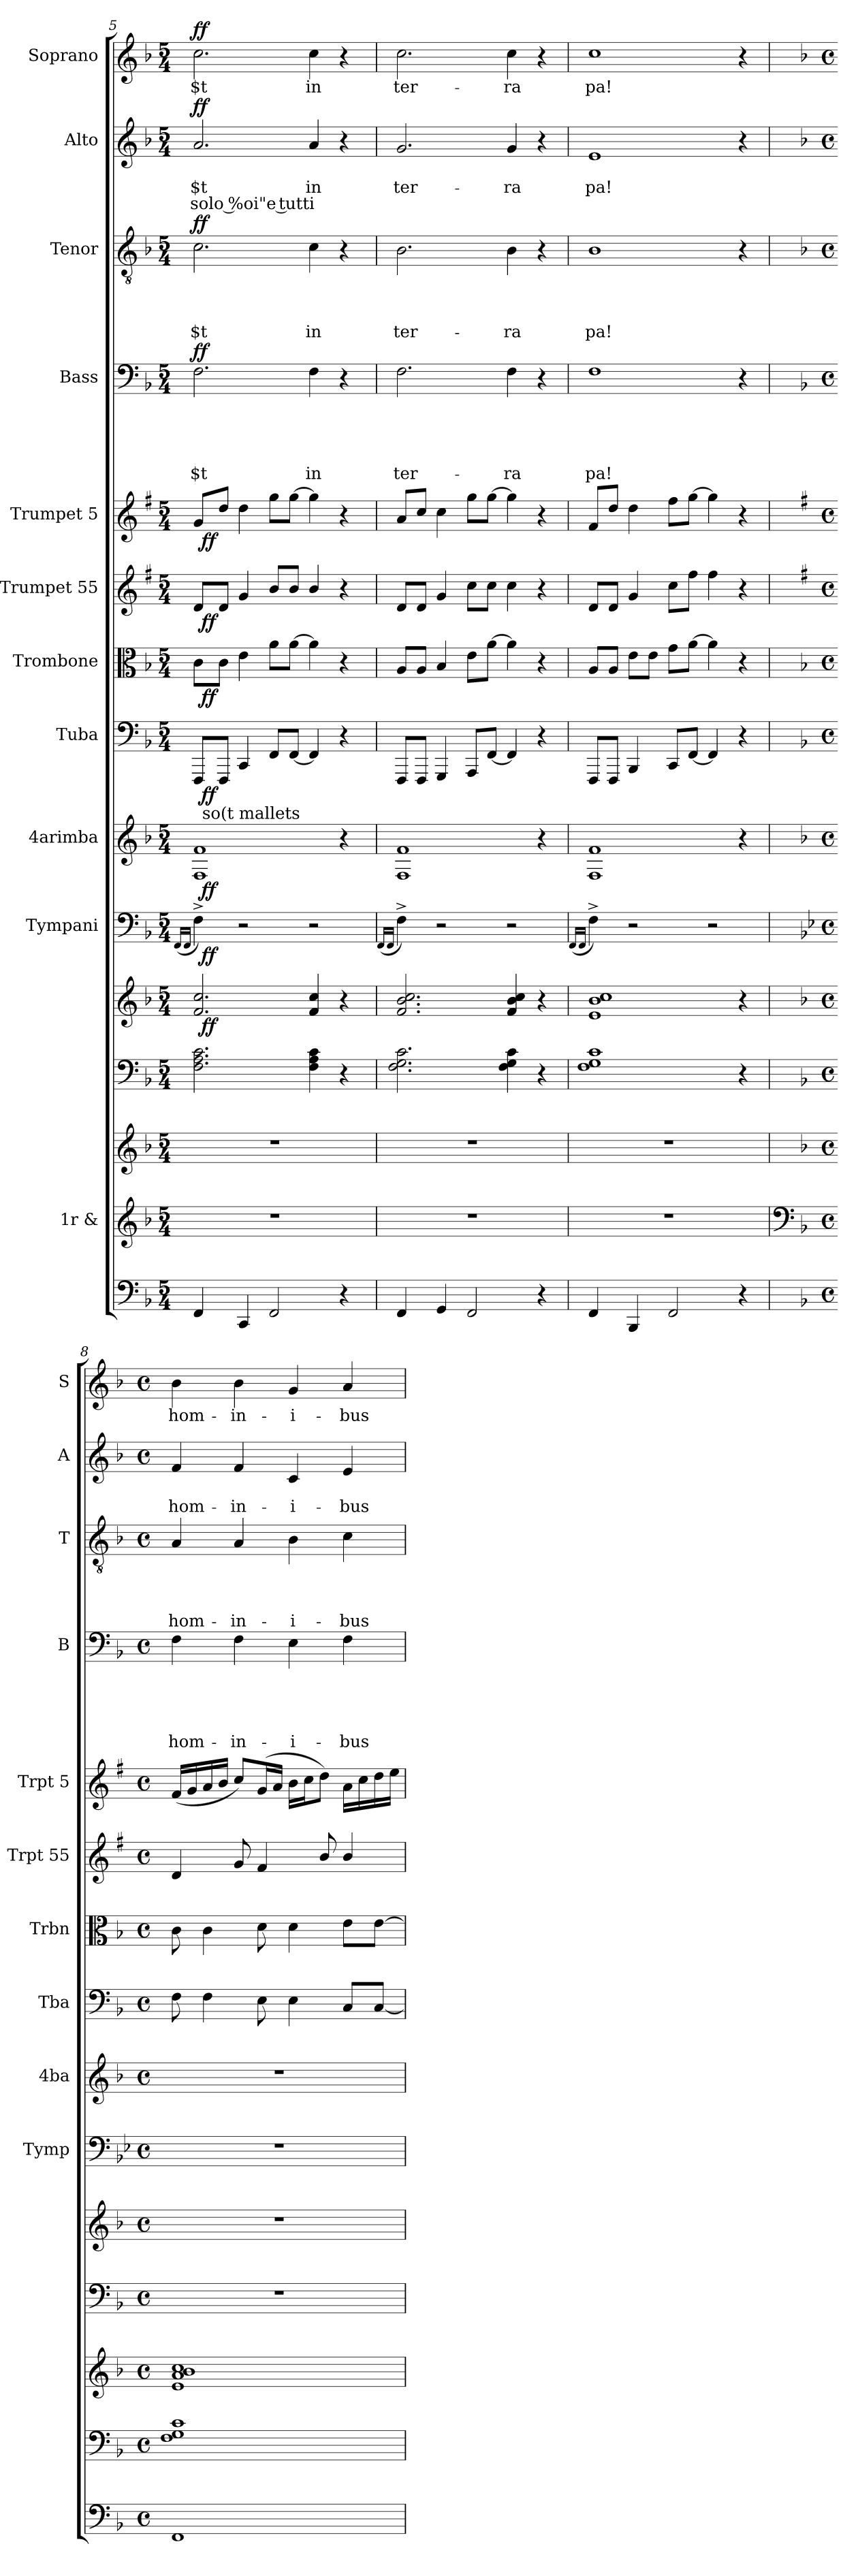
**kern	**kern	**kern	**kern	**kern	**dynam	**kern	**dynam	**kern	**dynam	**kern	**dynam	**kern	**dynam	**kern	**dynam	**kern	**dynam	**kern	**text	**text	**text	**text	**text	**dynam	**kern	**text	**text	**text	**text	**dynam	**kern	**text	**text	**text	**dynam	**kern	**text	**dynam
*part14	*part13	*part13	*part12	*part11	*part11	*part10	*part10	*part9	*part9	*part8	*part8	*part7	*part7	*part6	*part6	*part5	*part5	*part4	*part4	*part4	*part4	*part4	*part4	*part4	*part3	*part3	*part3	*part3	*part3	*part3	*part2	*part2	*part2	*part2	*part2	*part1	*part1	*part1
*staff15	*staff14	*staff13	*staff12	*staff11	*staff11	*staff10	*staff10	*staff9	*staff9	*staff8	*staff8	*staff7	*staff7	*staff6	*staff6	*staff5	*staff5	*staff4	*staff4	*staff4	*staff4	*staff4	*staff4	*staff4	*staff3	*staff3	*staff3	*staff3	*staff3	*staff3	*staff2	*staff2	*staff2	*staff2	*staff2	*staff1	*staff1	*staff1
*	*I"1r &	*	*	*	*	*I"Tympani	*	*I"4arimba	*	*I"Tuba	*	*I"Trombone	*	*I"Trumpet 55	*	*I"Trumpet 5	*	*I"Bass	*	*	*	*	*	*	*I"Tenor	*	*	*	*	*	*I"Alto	*	*	*	*	*I"Soprano	*	*
*	*	*	*	*	*	*I'Tymp	*	*I'4ba	*	*I'Tba	*	*I'Trbn	*	*I'Trpt 55	*	*I'Trpt 5	*	*I'B	*	*	*	*	*	*	*I'T	*	*	*	*	*	*I'A	*	*	*	*	*I'S	*	*
*clefF4	*clefG2	*clefG2	*clefF4	*clefG2	*	*clefF4	*	*clefG2	*	*clefF4	*	*clefC3	*	*clefG2	*	*clefG2	*	*clefF4	*	*	*	*	*	*	*clefGv2	*	*	*	*	*	*clefG2	*	*	*	*	*clefG2	*	*
*	*	*	*	*	*	*	*	*	*	*	*	*	*	*ITrd1c2	*	*ITrd1c2	*	*	*	*	*	*	*	*	*	*	*	*	*	*	*	*	*	*	*	*	*	*
*k[b-]	*k[b-]	*k[b-]	*k[b-]	*k[b-]	*	*k[b-]	*	*k[b-]	*	*k[b-]	*	*k[b-]	*	*k[b-]	*	*k[b-]	*	*k[b-]	*	*	*	*	*	*	*k[b-]	*	*	*	*	*	*k[b-]	*	*	*	*	*k[b-]	*	*
*F:	*F:	*F:	*F:	*F:	*	*F:	*	*F:	*	*F:	*	*F:	*	*F:	*	*F:	*	*F:	*	*	*	*	*	*	*F:	*	*	*	*	*	*F:	*	*	*	*	*F:	*	*
*M5/4	*M5/4	*M5/4	*M5/4	*M5/4	*	*M5/4	*	*M5/4	*	*M5/4	*	*M5/4	*	*M5/4	*	*M5/4	*	*M5/4	*	*	*	*	*	*	*M5/4	*	*	*	*	*	*M5/4	*	*	*	*	*M5/4	*	*
=5	=5	=5	=5	=5	=5	=5	=5	=5	=5	=5	=5	=5	=5	=5	=5	=5	=5	=5	=5	=5	=5	=5	=5	=5	=5	=5	=5	=5	=5	=5	=5	=5	=5	=5	=5	=5	=5	=5
.	.	.	.	.	.	(>16qFF/LL	.	.	.	.	.	.	.	.	.	.	.	.	.	.	.	.	.	.	.	.	.	.	.	.	.	.	.	.	.	.	.	.
.	.	.	.	.	.	16qFF/JJ	.	.	.	.	.	.	.	.	.	.	.	.	.	.	.	.	.	.	.	.	.	.	.	.	.	.	.	.	.	.	.	.
!	!	!	!	!	!	!	!	!	!	!	!	!	!	!	!	!	!	!	!	!	!	!	!LO:LY:b	!LO:DY:a	!	!	!	!	!LO:LY:b	!LO:DY:a	!	!	!LO:LY:b	!LO:LY:b	!LO:DY:a	!	!LO:LY:b	!LO:DY:a
*	*	*	*	*^	*	*^	*	*^	*	*^	*	*^	*	*^	*	*^	*	*	*	*	*	*	*	*	*	*	*	*	*	*	*	*	*	*	*	*	*	*
4FF/	4%5r	4%5r	2.F\ 2.A\ 2.c\	2.f/ 2.cc/	32ryy	.	4F^>\)	32ryy	.	1F 1f	32ryy	.	8FFF/L	32ryy	.	8c\L	32ryy	.	8c/L	32ryy	.	8f/L	32ryy	.	2.F\	.	.	.	.	$t	ff	2.c\	.	.	.	$t	ff	2.a/	.	$t	solo %oi"e tutti	ff	2.cc\	$t	ff
!	!	!	!	!	!	!	!	!	!	!	!LO:TX:a:t=so(t mallets	!	!	!	!	!	!	!	!	!	!	!	!	!	!	!	!	!	!	!	!	!	!	!	!	!	!	!	!	!	!	!	!	!	!
!	!	!	!	!	!	!LO:DY:b	!	!	!LO:DY:b	!	!	!LO:DY:b	!	!	!LO:DY:b	!	!	!LO:DY:b	!	!	!LO:DY:b	!	!	!LO:DY:b	!	!	!	!	!	!	!	!	!	!	!	!	!	!	!	!	!	!	!	!	!
.	.	.	.	.	1ryy	ff	.	1ryy	ff	.	1ryy	ff	.	1ryy	ff	.	1ryy	ff	.	1ryy	ff	.	1ryy	ff	.	.	.	.	.	.	.	.	.	.	.	.	.	.	.	.	.	.	.	.	.
.	.	.	.	.	.	.	.	.	.	.	.	.	8FFF/J	.	.	8c\J	.	.	8c/J	.	.	8cc/J	.	.	.	.	.	.	.	.	.	.	.	.	.	.	.	.	.	.	.	.	.	.	.
4CC/	.	.	.	.	.	.	2r	.	.	.	.	.	4CC/	.	.	4e\	.	.	4f/	.	.	4cc\	.	.	.	.	.	.	.	.	.	.	.	.	.	.	.	.	.	.	.	.	.	.	.
2FF/	.	.	.	.	.	.	.	.	.	.	.	.	8FF/L	.	.	8a\L	.	.	8a/L	.	.	8ff\L	.	.	.	.	.	.	.	.	.	.	.	.	.	.	.	.	.	.	.	.	.	.	.
.	.	.	.	.	.	.	.	.	.	.	.	.	[<8FF/J	.	.	[>8a\J	.	.	8a/J	.	.	[>8ff\J	.	.	.	.	.	.	.	.	.	.	.	.	.	.	.	.	.	.	.	.	.	.	.
!	!	!	!	!	!	!	!	!	!	!	!	!	!	!	!	!	!	!	!	!	!	!	!	!	!	!	!	!	!	!LO:LY:b	!	!	!	!	!	!LO:LY:b	!	!	!	!LO:LY:b	!	!	!	!LO:LY:b	!
.	.	.	4F\ 4A\ 4c\	4f/ 4cc/	.	.	2r	.	.	.	.	.	4FF/]	.	.	4a\]	.	.	4a/	.	.	4ff\]	.	.	4F\	.	.	.	.	in	.	4c\	.	.	.	in	.	4a/	.	in	.	.	4cc\	in	.
4r	.	.	4r	4r	.	.	.	.	.	4r	.	.	4r	.	.	4r	.	.	4r	.	.	4r	.	.	4r	.	.	.	.	.	.	4r	.	.	.	.	.	4r	.	.	.	.	4r	.	.
.	.	.	.	.	8..ryy	.	.	8..ryy	.	.	8..ryy	.	.	8..ryy	.	.	8..ryy	.	.	8..ryy	.	.	8..ryy	.	.	.	.	.	.	.	.	.	.	.	.	.	.	.	.	.	.	.	.	.	.
*	*	*	*	*v	*v	*	*	*	*	*v	*v	*	*v	*v	*	*v	*v	*	*v	*v	*	*v	*v	*	*	*	*	*	*	*	*	*	*	*	*	*	*	*	*	*	*	*	*	*	*
*	*	*	*	*	*	*v	*v	*	*	*	*	*	*	*	*	*	*	*	*	*	*	*	*	*	*	*	*	*	*	*	*	*	*	*	*	*	*	*	*
=6	=6	=6	=6	=6	=6	=6	=6	=6	=6	=6	=6	=6	=6	=6	=6	=6	=6	=6	=6	=6	=6	=6	=6	=6	=6	=6	=6	=6	=6	=6	=6	=6	=6	=6	=6	=6	=6	=6
.	.	.	.	.	.	(>16qFF/LL	.	.	.	.	.	.	.	.	.	.	.	.	.	.	.	.	.	.	.	.	.	.	.	.	.	.	.	.	.	.	.	.
.	.	.	.	.	.	16qFF/JJ	.	.	.	.	.	.	.	.	.	.	.	.	.	.	.	.	.	.	.	.	.	.	.	.	.	.	.	.	.	.	.	.
!	!	!	!	!	!	!	!	!	!	!	!	!	!	!	!	!	!	!	!	!	!	!	!LO:LY:b	!	!	!	!	!	!LO:LY:b	!	!	!	!LO:LY:b	!	!	!	!LO:LY:b	!
4FF/	4%5r	4%5r	2.F\ 2.G\ 2.c\	2.f/ 2.b-/ 2.cc/	.	4F^>\)	.	1F 1f	.	8FFF/L	.	8A/L	.	8c/L	.	8g/L	.	2.F\	.	.	.	.	ter-	.	2.B-\	.	.	.	ter-	.	2.g/	.	ter-	.	.	2.cc\	ter-	.
.	.	.	.	.	.	.	.	.	.	8FFF/J	.	8A/J	.	8c/J	.	8b-/J	.	.	.	.	.	.	.	.	.	.	.	.	.	.	.	.	.	.	.	.	.	.
4GG/	.	.	.	.	.	2r	.	.	.	4GGG/	.	4B-/	.	4f/	.	4b-\	.	.	.	.	.	.	.	.	.	.	.	.	.	.	.	.	.	.	.	.	.	.
2FF/	.	.	.	.	.	.	.	.	.	8AAA/L	.	8e\L	.	8b-\L	.	8ff\L	.	.	.	.	.	.	.	.	.	.	.	.	.	.	.	.	.	.	.	.	.	.
.	.	.	.	.	.	.	.	.	.	[<8FF/J	.	[>8a\J	.	8b-\J	.	[>8ff\J	.	.	.	.	.	.	.	.	.	.	.	.	.	.	.	.	.	.	.	.	.	.
!	!	!	!	!	!	!	!	!	!	!	!	!	!	!	!	!	!	!	!	!	!	!	!LO:LY:b	!	!	!	!	!	!LO:LY:b	!	!	!	!LO:LY:b	!	!	!	!LO:LY:b	!
.	.	.	4F\ 4G\ 4c\	4f/ 4b-/ 4cc/	.	2r	.	.	.	4FF/]	.	4a\]	.	4b-\	.	4ff\]	.	4F\	.	.	.	.	-ra	.	4B-\	.	.	.	-ra	.	4g/	.	-ra	.	.	4cc\	-ra	.
4r	.	.	4r	4r	.	.	.	4r	.	4r	.	4r	.	4r	.	4r	.	4r	.	.	.	.	.	.	4r	.	.	.	.	.	4r	.	.	.	.	4r	.	.
=7	=7	=7	=7	=7	=7	=7	=7	=7	=7	=7	=7	=7	=7	=7	=7	=7	=7	=7	=7	=7	=7	=7	=7	=7	=7	=7	=7	=7	=7	=7	=7	=7	=7	=7	=7	=7	=7	=7
.	.	.	.	.	.	(>16qFF/LL	.	.	.	.	.	.	.	.	.	.	.	.	.	.	.	.	.	.	.	.	.	.	.	.	.	.	.	.	.	.	.	.
.	.	.	.	.	.	16qFF/JJ	.	.	.	.	.	.	.	.	.	.	.	.	.	.	.	.	.	.	.	.	.	.	.	.	.	.	.	.	.	.	.	.
!	!	!	!	!	!	!	!	!	!	!	!	!	!	!	!	!	!	!	!	!	!	!	!LO:LY:b	!	!	!	!	!	!LO:LY:b	!	!	!	!LO:LY:b	!	!	!	!LO:LY:b	!
4FF/	4%5r	4%5r	1F 1G 1c	1e 1b- 1cc	.	4F^>\)	.	1F 1f	.	8FFF/L	.	8A/L	.	8c/L	.	8e/L	.	1F	.	.	.	.	pa!	.	1B-	.	.	.	pa!	.	1e	.	pa!	.	.	1cc	pa!	.
.	.	.	.	.	.	.	.	.	.	8FFF/J	.	8A/J	.	8c/J	.	8cc/J	.	.	.	.	.	.	.	.	.	.	.	.	.	.	.	.	.	.	.	.	.	.
4BBB-/	.	.	.	.	.	2r	.	.	.	4BBB-/	.	8e\L	.	4f/	.	4cc\	.	.	.	.	.	.	.	.	.	.	.	.	.	.	.	.	.	.	.	.	.	.
.	.	.	.	.	.	.	.	.	.	.	.	8e\J	.	.	.	.	.	.	.	.	.	.	.	.	.	.	.	.	.	.	.	.	.	.	.	.	.	.
2FF/	.	.	.	.	.	.	.	.	.	8CC/L	.	8g\L	.	8b-\L	.	8ee\L	.	.	.	.	.	.	.	.	.	.	.	.	.	.	.	.	.	.	.	.	.	.
.	.	.	.	.	.	.	.	.	.	[<8FF/J	.	[>8a\J	.	8ee\J	.	[>8ff\J	.	.	.	.	.	.	.	.	.	.	.	.	.	.	.	.	.	.	.	.	.	.
.	.	.	.	.	.	2r	.	.	.	4FF/]	.	4a\]	.	4ee\	.	4ff\]	.	.	.	.	.	.	.	.	.	.	.	.	.	.	.	.	.	.	.	.	.	.
4r	.	.	4r	4r	.	.	.	4r	.	4r	.	4r	.	4r	.	4r	.	4r	.	.	.	.	.	.	4r	.	.	.	.	.	4r	.	.	.	.	4r	.	.
!!LO:PB:g=z
=8	=8	=8	=8	=8	=8	=8	=8	=8	=8	=8	=8	=8	=8	=8	=8	=8	=8	=8	=8	=8	=8	=8	=8	=8	=8	=8	=8	=8	=8	=8	=8	=8	=8	=8	=8	=8	=8	=8
*	*clefF4	*	*	*	*	*	*	*	*	*	*	*	*	*	*	*	*	*	*	*	*	*	*	*	*	*	*	*	*	*	*	*	*	*	*	*	*	*
*	*	*	*	*	*	*k[b-e-]	*	*	*	*	*	*	*	*	*	*	*	*	*	*	*	*	*	*	*	*	*	*	*	*	*	*	*	*	*	*	*	*
*	*	*	*	*	*	*B-:	*	*	*	*	*	*	*	*	*	*	*	*	*	*	*	*	*	*	*	*	*	*	*	*	*	*	*	*	*	*	*	*
*M4/4	*M4/4	*M4/4	*M4/4	*M4/4	*	*M4/4	*	*M4/4	*	*M4/4	*	*M4/4	*	*M4/4	*	*M4/4	*	*M4/4	*	*	*	*	*	*	*M4/4	*	*	*	*	*	*M4/4	*	*	*	*	*M4/4	*	*
*met(c)	*met(c)	*met(c)	*met(c)	*met(c)	*	*met(c)	*	*met(c)	*	*met(c)	*	*met(c)	*	*met(c)	*	*met(c)	*	*met(c)	*	*	*	*	*	*	*met(c)	*	*	*	*	*	*met(c)	*	*	*	*	*met(c)	*	*
!	!	!	!	!	!	!	!	!	!	!	!	!	!	!	!	!	!	!	!	!	!	!	!LO:LY:b	!	!	!	!	!	!LO:LY:b	!	!	!	!LO:LY:b	!	!	!	!LO:LY:b	!
1FF	1F 1G 1c	1e 1a 1b- 1cc	1r	1r	.	1r	.	1r	.	8F\	.	8c\	.	4c/	.	(<16e/LL	.	4F\	.	.	.	.	hom-	.	4A/	.	.	.	hom-	.	4f/	.	hom-	.	.	4b-\	hom-	.
.	.	.	.	.	.	.	.	.	.	.	.	.	.	.	.	16f/	.	.	.	.	.	.	.	.	.	.	.	.	.	.	.	.	.	.	.	.	.	.
.	.	.	.	.	.	.	.	.	.	4F\	.	4c\	.	.	.	16g/	.	.	.	.	.	.	.	.	.	.	.	.	.	.	.	.	.	.	.	.	.	.
.	.	.	.	.	.	.	.	.	.	.	.	.	.	.	.	16a/JJ	.	.	.	.	.	.	.	.	.	.	.	.	.	.	.	.	.	.	.	.	.	.
!	!	!	!	!	!	!	!	!	!	!	!	!	!	!	!	!	!	!	!	!	!	!	!LO:LY:b	!	!	!	!	!	!LO:LY:b	!	!	!	!LO:LY:b	!	!	!	!LO:LY:b	!
.	.	.	.	.	.	.	.	.	.	.	.	.	.	8f/	.	8b-/L)	.	4F\	.	.	.	.	-in-	.	4A/	.	.	.	-in-	.	4f/	.	-in-	.	.	4b-\	-in-	.
.	.	.	.	.	.	.	.	.	.	8E\	.	8d\	.	4e/	.	(>16f/L	.	.	.	.	.	.	.	.	.	.	.	.	.	.	.	.	.	.	.	.	.	.
.	.	.	.	.	.	.	.	.	.	.	.	.	.	.	.	16g/JJ	.	.	.	.	.	.	.	.	.	.	.	.	.	.	.	.	.	.	.	.	.	.
!	!	!	!	!	!	!	!	!	!	!	!	!	!	!	!	!	!	!	!	!	!	!	!LO:LY:b	!	!	!	!	!	!LO:LY:b	!	!	!	!LO:LY:b	!	!	!	!LO:LY:b	!
.	.	.	.	.	.	.	.	.	.	4E\	.	4d\	.	.	.	16a\LL	.	4E\	.	.	.	.	-i-	.	4B-\	.	.	.	-i-	.	4c/	.	-i-	.	.	4g/	-i-	.
.	.	.	.	.	.	.	.	.	.	.	.	.	.	.	.	16b-\J	.	.	.	.	.	.	.	.	.	.	.	.	.	.	.	.	.	.	.	.	.	.
.	.	.	.	.	.	.	.	.	.	.	.	.	.	8a/	.	8cc\J)	.	.	.	.	.	.	.	.	.	.	.	.	.	.	.	.	.	.	.	.	.	.
!	!	!	!	!	!	!	!	!	!	!	!	!	!	!	!	!	!	!	!	!	!	!	!LO:LY:b	!	!	!	!	!	!LO:LY:b	!	!	!	!LO:LY:b	!	!	!	!LO:LY:b	!
.	.	.	.	.	.	.	.	.	.	8C/L	.	8e\L	.	4a/	.	16g\LL	.	4F\	.	.	.	.	-bus	.	4c\	.	.	.	-bus	.	4e/	.	-bus	.	.	4a/	-bus	.
.	.	.	.	.	.	.	.	.	.	.	.	.	.	.	.	16b-\	.	.	.	.	.	.	.	.	.	.	.	.	.	.	.	.	.	.	.	.	.	.
.	.	.	.	.	.	.	.	.	.	[<8C/J	.	[>8e\J	.	.	.	16cc\	.	.	.	.	.	.	.	.	.	.	.	.	.	.	.	.	.	.	.	.	.	.
.	.	.	.	.	.	.	.	.	.	.	.	.	.	.	.	16dd\JJ	.	.	.	.	.	.	.	.	.	.	.	.	.	.	.	.	.	.	.	.	.	.
=	=	=	=	=	=	=	=	=	=	=	=	=	=	=	=	=	=	=	=	=	=	=	=	=	=	=	=	=	=	=	=	=	=	=	=	=	=	=
*-	*-	*-	*-	*-	*-	*-	*-	*-	*-	*-	*-	*-	*-	*-	*-	*-	*-	*-	*-	*-	*-	*-	*-	*-	*-	*-	*-	*-	*-	*-	*-	*-	*-	*-	*-	*-	*-	*-
